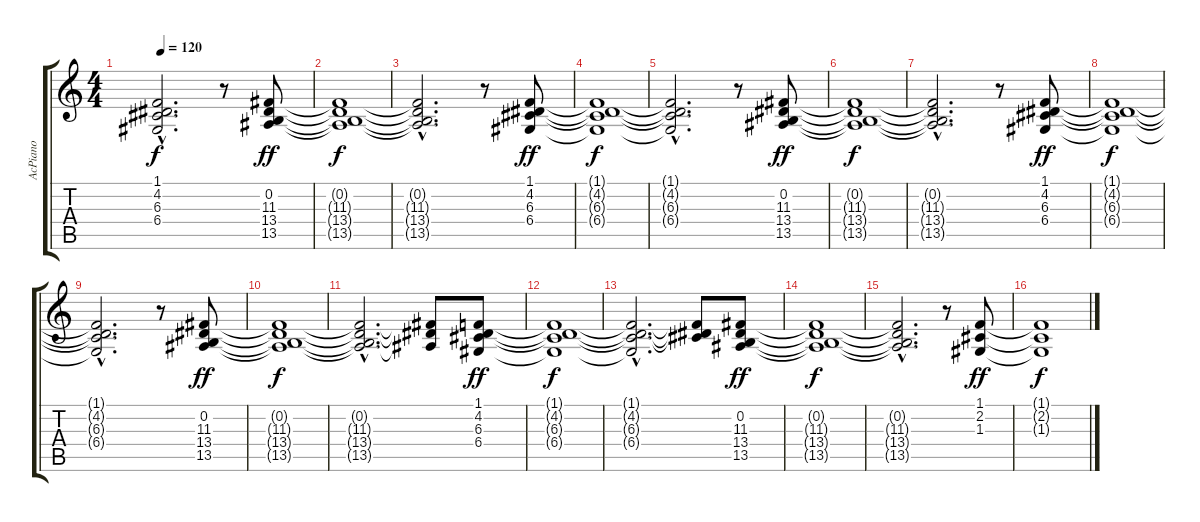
\track ("AcPiano " "AcPiano ") {instrument acousticgrandpiano}
\staff {score tabs}
\tuning (E4 B3 G3 D3 A2 E2) {hide}
\ts (4 4)
\tempo 120
\clef g2
\ks c
(1.1{hac t} 4.2{hac t} 6.3{hac t} 6.4{hac t}).2{d dy f} r.8 (0.2 11.3 13.4 13.5).8{dy ff} |
(0.2{t} 11.3{t} 13.4{t} 13.5{t}).1{dy f} |
(0.2{hac t} 11.3{hac t} 13.4{hac t} 13.5{hac t}).2{d} r.8 (1.1 4.2 6.3 6.4).8{dy ff} |
(1.1{t} 4.2{t} 6.3{t} 6.4{t}).1{dy f} |
(1.1{hac t} 4.2{hac t} 6.3{hac t} 6.4{hac t}).2{d} r.8 (0.2 11.3 13.4 13.5).8{dy ff} |
(0.2{t} 11.3{t} 13.4{t} 13.5{t}).1{dy f} |
(0.2{hac t} 11.3{hac t} 13.4{hac t} 13.5{hac t}).2{d} r.8 (1.1 4.2 6.3 6.4).8{dy ff} |
(1.1{t} 4.2{t} 6.3{t} 6.4{t}).1{dy f} |
(1.1{hac t} 4.2{hac t} 6.3{hac t} 6.4{hac t}).2{d} r.8 (0.2 11.3 13.4 13.5).8{dy ff} |
(0.2{t} 11.3{t} 13.4{t} 13.5{t}).1{dy f} |
(0.2{hac t} 11.3{hac t} 13.4{hac t} 13.5{hac t}).2{d} (11.3{t} 13.4{t} 13.5{t}).8 (1.1 4.2 6.3 6.4).8{dy ff} |
(1.1{t} 4.2{t} 6.3{t} 6.4{t}).1{dy f} |
(1.1{hac t} 4.2{hac t} 6.3{hac t} 6.4{hac t}).2{d} (1.1{t} 4.2{t} 6.3{t}).8 (0.2 11.3 13.4 13.5).8{dy ff} |
(0.2{t} 11.3{t} 13.4{t} 13.5{t}).1{dy f} |
(0.2{hac t} 11.3{hac t} 13.4{hac t} 13.5{hac t}).2{d} r.8 (1.1 2.2 1.3).8{dy ff} |
(1.1{t} 2.2{t} 1.3{t}).1{dy f}
